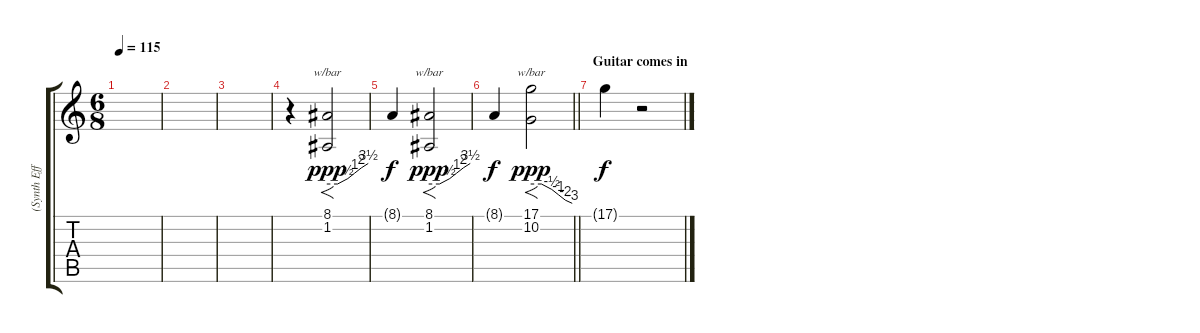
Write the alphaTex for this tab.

\track ("(Synth Effects)" "(Synth Eff") {instrument ocarina}
\staff {score tabs}
\tuning (D4 A3 F3 C3 G2 C2) {hide}
\ts (6 8)
\tempo 115
\clef g2
\ks c
|
|
|
r.4 (8.1 1.2).2{f tbe (custom default 0 0 15 0 30 2 40 4 50 8 60 14) dy ppp} |
8.1{t}.4{dy f} (8.1 1.2).2{f tbe (custom default 0 0 15 0 30 2 40 4 50 8 60 14) dy ppp} |
\barLineRight lightlight
8.1{t}.4{dy f} (17.1 10.2).2{f tbe (custom default 0 0 15 0 30 -2 40 -4 50 -8 60 -12) dy ppp} |
\section ("" "Guitar comes in")
17.1{t}.4{dy f} r.2
